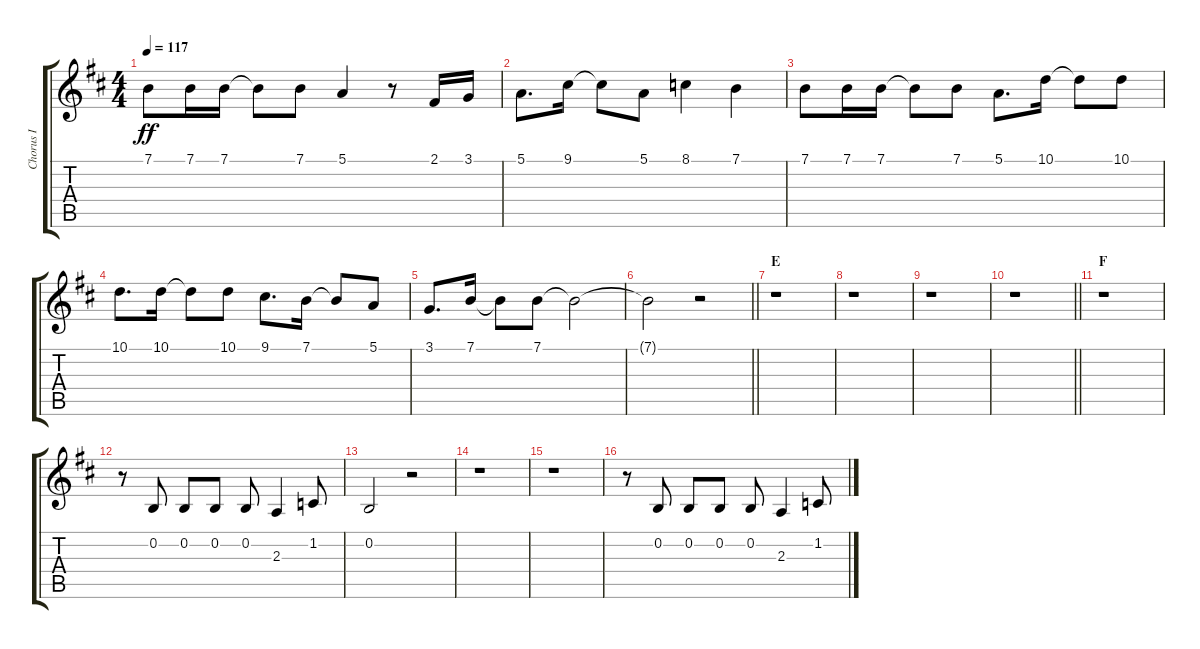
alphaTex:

\track ("Chorus I" "Chorus I") {instrument voiceoohs}
\staff {score tabs}
\tuning (E4 B3 G3 D3 A2 E2) {hide}
\ts (4 4)
\tempo 117
\clef g2
\ks d
7.1.8{dy ff} 7.1.16 7.1.16 7.1{t}.8 7.1.8 5.1.4 r.8 2.1.16 3.1.16 |
5.1.8{d} 9.1.16 9.1{t}.8 5.1.8 8.1.4 7.1.4 |
7.1.8 7.1.16 7.1.16 7.1{t}.8 7.1.8 5.1.8{d} 10.1.16 10.1{t}.8 10.1.8 |
10.1.8{d} 10.1.16 10.1{t}.8 10.1.8 9.1.8{d} 7.1.16 7.1{t}.8 5.1.8 |
3.1.8{d} 7.1.16 7.1{t}.8 7.1.8 7.1{t}.2 |
\barLineRight lightlight
7.1{t}.2 r.2 |
\section ("" "E")
r.1 |
r.1 |
r.1 |
\barLineRight lightlight
r.1 |
\section ("" "F")
r.1 |
r.8 0.2.8 0.2.8 0.2.8 0.2.8 2.3.4 1.2.8 |
0.2.2 r.2 |
r.1 |
r.1 |
r.8 0.2.8 0.2.8 0.2.8 0.2.8 2.3.4 1.2.8
